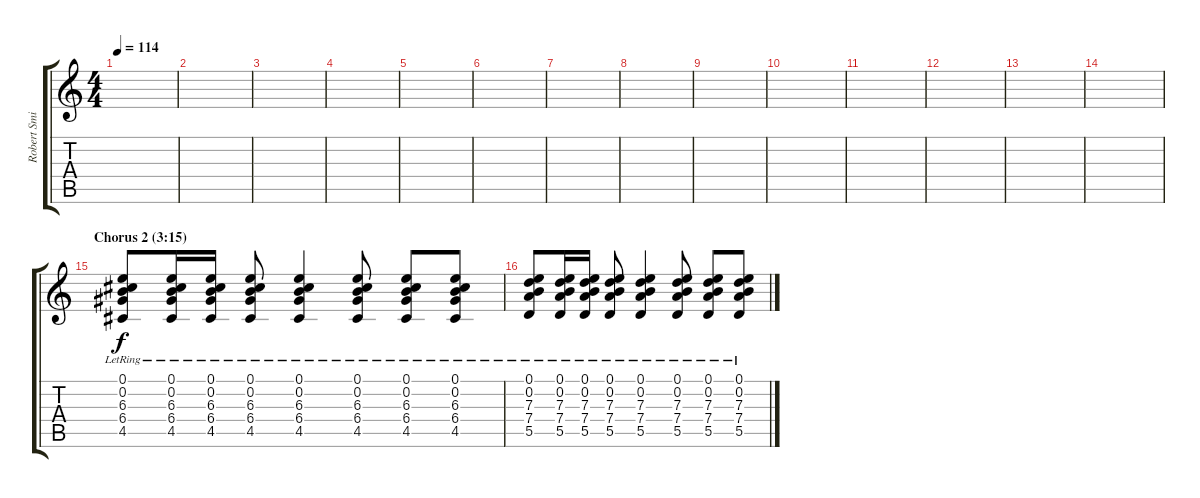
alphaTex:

\track ("Robert Smith (guitar fills)" "Robert Smi") {instrument electricguitarclean}
\staff {score tabs}
\tuning (E4 B3 G3 D3 A2 E2) {hide}
\ts (4 4)
\tempo 114
\clef g2
\ks c
|
|
|
|
|
|
|
|
|
|
|
|
|
|
\section ("" "Chorus 2 (3:15)")
(0.1{lr} 0.2{lr} 6.3{lr} 6.4{lr} 4.5{lr}).8{dy f} (0.1{lr} 0.2{lr} 6.3{lr} 6.4{lr} 4.5{lr}).16 (0.1{lr} 0.2{lr} 6.3{lr} 6.4{lr} 4.5{lr}).16 (0.1{lr} 0.2{lr} 6.3{lr} 6.4{lr} 4.5{lr}).8 (0.1{lr} 0.2{lr} 6.3{lr} 6.4{lr} 4.5{lr}).4 (0.1{lr} 0.2{lr} 6.3{lr} 6.4{lr} 4.5{lr}).8 (0.1{lr} 0.2{lr} 6.3{lr} 6.4{lr} 4.5{lr}).8 (0.1 0.2 6.3 6.4{lr} 4.5{lr}).8 |
(0.1{lr} 0.2{lr} 7.3{lr} 7.4{lr} 5.5{lr}).8 (0.1{lr} 0.2{lr} 7.3{lr} 7.4{lr} 5.5{lr}).16 (0.1{lr} 0.2{lr} 7.3{lr} 7.4{lr} 5.5{lr}).16 (0.1{lr} 0.2{lr} 7.3{lr} 7.4{lr} 5.5{lr}).8 (0.1{lr} 0.2{lr} 7.3{lr} 7.4{lr} 5.5{lr}).4 (0.1{lr} 0.2{lr} 7.3{lr} 7.4{lr} 5.5{lr}).8 (0.1{lr} 0.2{lr} 7.3{lr} 7.4{lr} 5.5{lr}).8 (0.1 0.2 7.3 7.4{lr} 5.5{lr}).8
